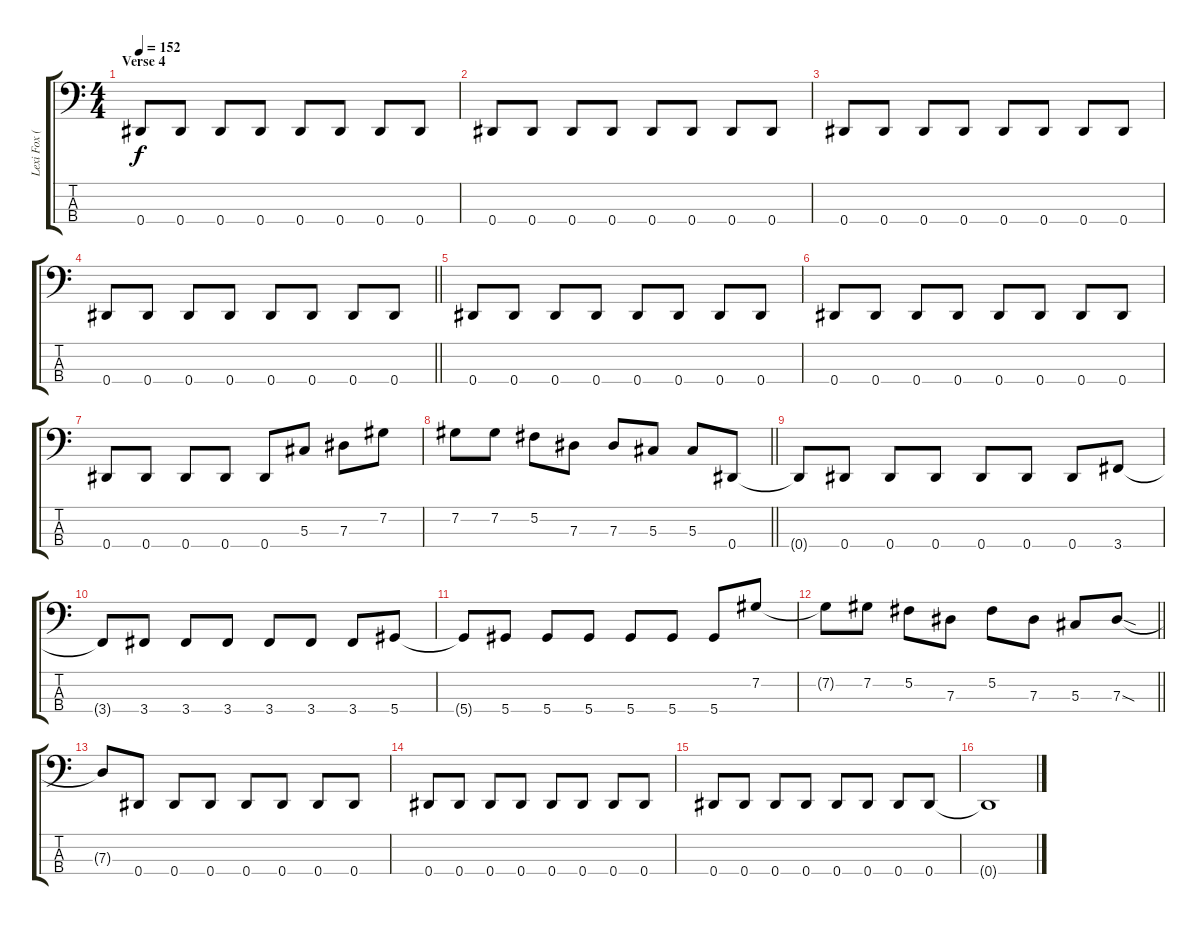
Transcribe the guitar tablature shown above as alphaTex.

\track ("Lexi Fox (Bass)" "Lexi Fox (") {instrument electricbassfinger}
\staff {score tabs}
\tuning (Gb2 Db2 Ab1 Eb1) {hide}
\ts (4 4)
\section ("" "Verse 4")
\tempo 152
\clef f4
\ks c
0.4.8{dy f} 0.4.8 0.4.8 0.4.8 0.4.8 0.4.8 0.4.8 0.4.8 |
0.4.8 0.4.8 0.4.8 0.4.8 0.4.8 0.4.8 0.4.8 0.4.8 |
0.4.8 0.4.8 0.4.8 0.4.8 0.4.8 0.4.8 0.4.8 0.4.8 |
\barLineRight lightlight
0.4.8 0.4.8 0.4.8 0.4.8 0.4.8 0.4.8 0.4.8 0.4.8 |
0.4.8 0.4.8 0.4.8 0.4.8 0.4.8 0.4.8 0.4.8 0.4.8 |
0.4.8 0.4.8 0.4.8 0.4.8 0.4.8 0.4.8 0.4.8 0.4.8 |
0.4.8 0.4.8 0.4.8 0.4.8 0.4.8 5.3.8 7.3.8 7.2.8 |
\barLineRight lightlight
7.2.8 7.2.8 5.2.8 7.3.8 7.3.8 5.3.8 5.3.8 0.4.8 |
\section ("" "")
0.4{t}.8 0.4.8 0.4.8 0.4.8 0.4.8 0.4.8 0.4.8 3.4.8 |
3.4{t}.8 3.4.8 3.4.8 3.4.8 3.4.8 3.4.8 3.4.8 5.4.8 |
5.4{t}.8 5.4.8 5.4.8 5.4.8 5.4.8 5.4.8 5.4.8 7.2.8 |
\barLineRight lightlight
7.2{t}.8 7.2.8 5.2.8 7.3.8 5.2.8 7.3.8 5.3.8 7.3{sod}.8 |
7.3{t}.8 0.4.8 0.4.8 0.4.8 0.4.8 0.4.8 0.4.8 0.4.8 |
0.4.8 0.4.8 0.4.8 0.4.8 0.4.8 0.4.8 0.4.8 0.4.8 |
0.4.8 0.4.8 0.4.8 0.4.8 0.4.8 0.4.8 0.4.8 0.4.8 |
0.4{t}.1
